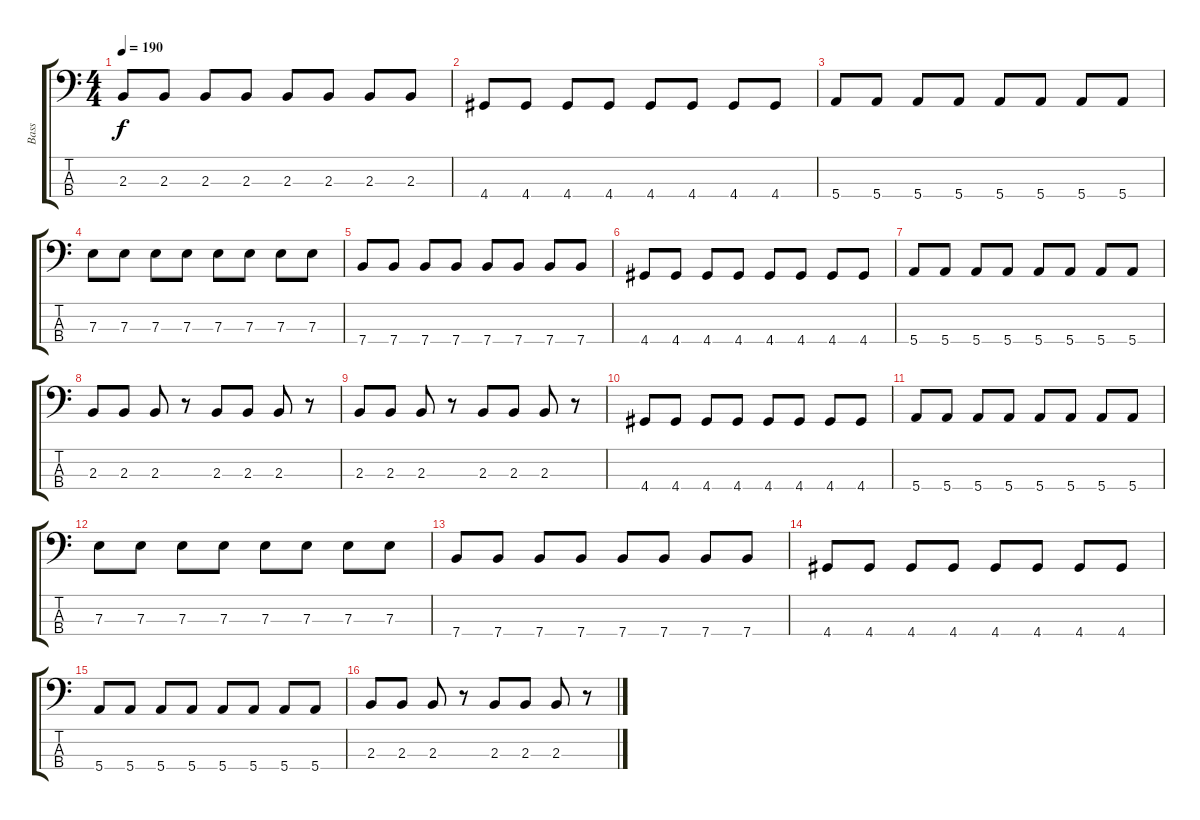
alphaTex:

\track ("Bass" "Bass") {instrument electricbassfinger}
\staff {score tabs}
\tuning (G2 D2 A1 E1) {hide}
\ts (4 4)
\tempo 190
\clef f4
\ks c
2.3.8{dy f} 2.3.8 2.3.8 2.3.8 2.3.8 2.3.8 2.3.8 2.3.8 |
4.4.8 4.4.8 4.4.8 4.4.8 4.4.8 4.4.8 4.4.8 4.4.8 |
5.4.8 5.4.8 5.4.8 5.4.8 5.4.8 5.4.8 5.4.8 5.4.8 |
7.3.8 7.3.8 7.3.8 7.3.8 7.3.8 7.3.8 7.3.8 7.3.8 |
7.4.8 7.4.8 7.4.8 7.4.8 7.4.8 7.4.8 7.4.8 7.4.8 |
4.4.8 4.4.8 4.4.8 4.4.8 4.4.8 4.4.8 4.4.8 4.4.8 |
5.4.8 5.4.8 5.4.8 5.4.8 5.4.8 5.4.8 5.4.8 5.4.8 |
2.3.8 2.3.8 2.3.8 r.8 2.3.8 2.3.8 2.3.8 r.8 |
2.3.8 2.3.8 2.3.8 r.8 2.3.8 2.3.8 2.3.8 r.8 |
4.4.8 4.4.8 4.4.8 4.4.8 4.4.8 4.4.8 4.4.8 4.4.8 |
5.4.8 5.4.8 5.4.8 5.4.8 5.4.8 5.4.8 5.4.8 5.4.8 |
7.3.8 7.3.8 7.3.8 7.3.8 7.3.8 7.3.8 7.3.8 7.3.8 |
7.4.8 7.4.8 7.4.8 7.4.8 7.4.8 7.4.8 7.4.8 7.4.8 |
4.4.8 4.4.8 4.4.8 4.4.8 4.4.8 4.4.8 4.4.8 4.4.8 |
5.4.8 5.4.8 5.4.8 5.4.8 5.4.8 5.4.8 5.4.8 5.4.8 |
2.3.8 2.3.8 2.3.8 r.8 2.3.8 2.3.8 2.3.8 r.8
